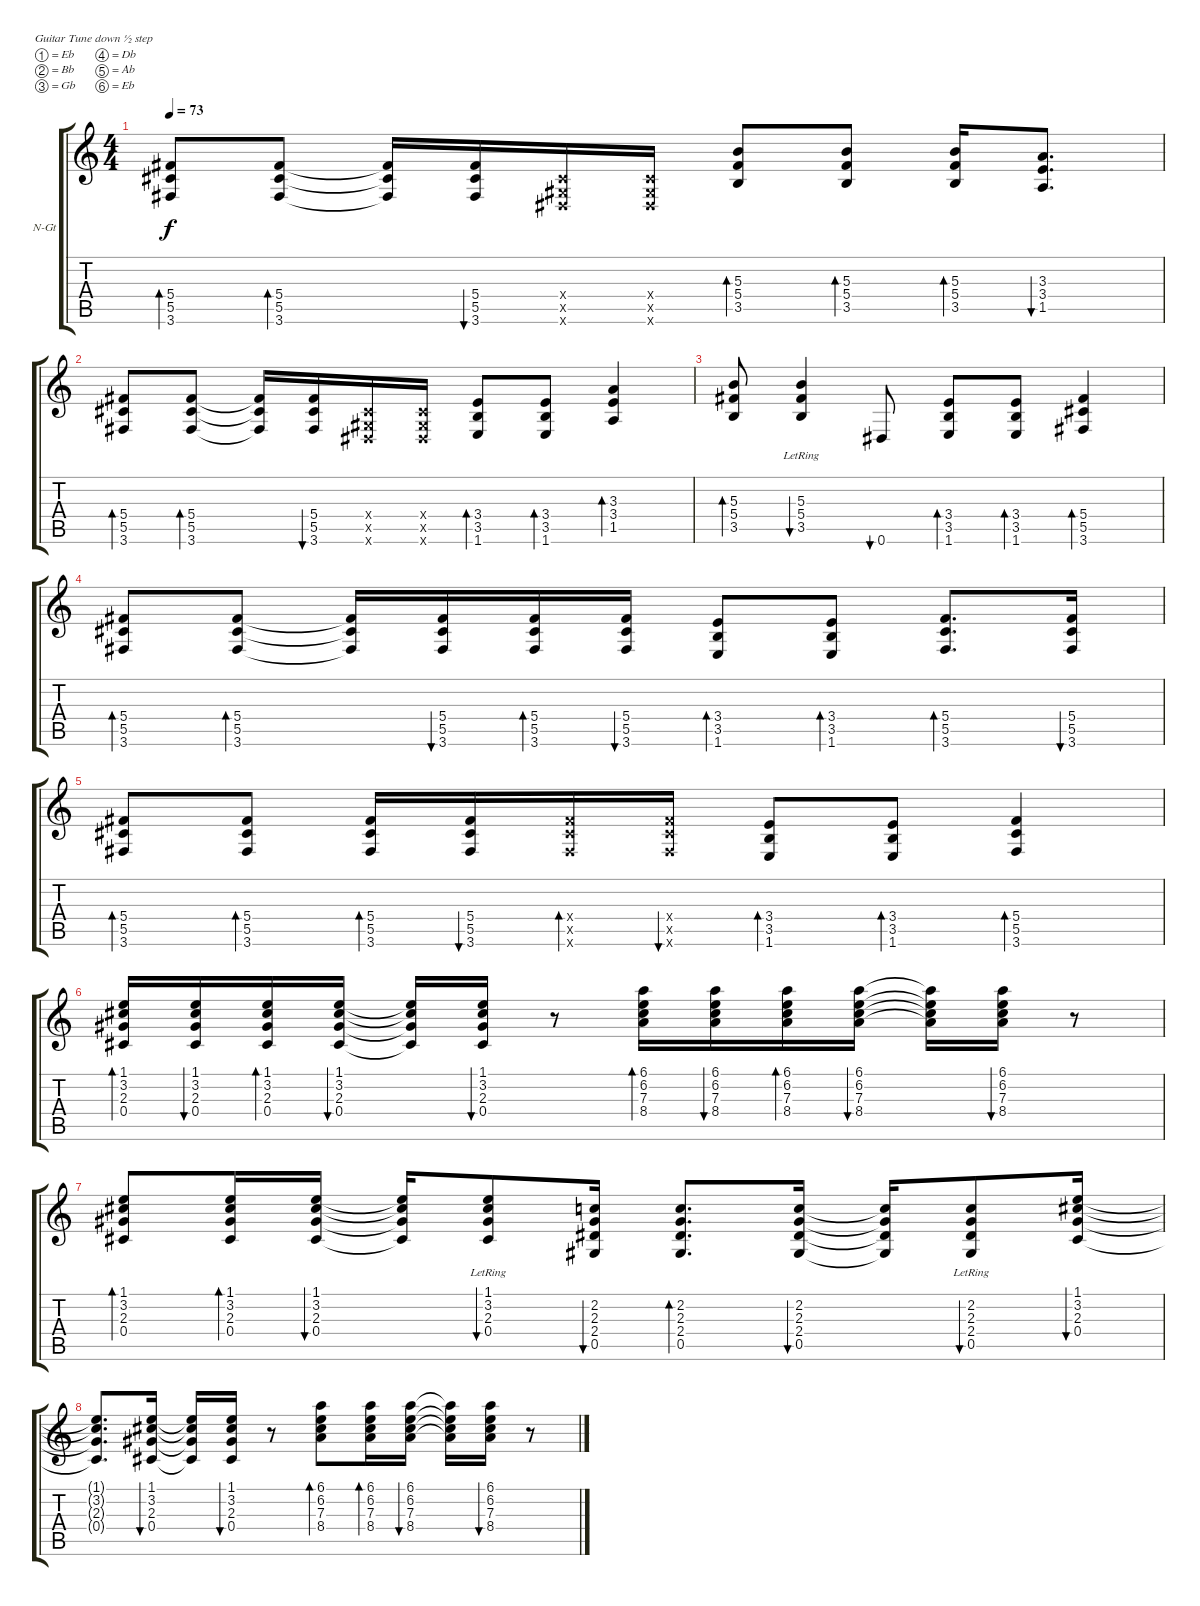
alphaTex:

\bracketExtendMode groupsimilarinstruments
\firstSystemTrackNameOrientation horizontal
\otherSystemsTrackNameOrientation horizontal
\track ("Guit 2" "N-Gt") {instrument acousticguitarnylon}
\staff {score tabs}
\tuning (Eb4 Bb3 Gb3 Db3 Ab2 Eb2)
\ts (4 4)
\tempo 73
\clef g2
\ks c
(5.4 5.5 3.6).8{bd 60 dy f} (5.4 5.5 3.6).8{bd 30} (5.4{t} 5.5{t} 3.6{t}).16 (5.4 5.5 3.6).16{bu 30} (0.4{x} 0.5{x} 0.6{x}).16 (0.4{x} 0.5{x} 0.6{x}).16 (5.3 5.4 3.5).8{bd 30} (5.3 5.4 3.5).8{bd 30} (5.3 5.4 3.5).16{bd 30} (3.3 3.4 1.5).8{d bu 30} |
(5.4 5.5 3.6).8{bd 60} (5.4 5.5 3.6).8{bd 30} (5.4{t} 5.5{t} 3.6{t}).16 (5.4 5.5 3.6).16{bu 30} (0.4{x} 0.5{x} 0.6{x}).16 (0.4{x} 0.5{x} 0.6{x}).16 (3.4 3.5 1.6).8{bd 30} (3.4 3.5 1.6).8{bd 30} (3.3 3.4 1.5).4{bd 60} |
(5.3 5.4 3.5).8{bd 30} (5.3{lr} 5.4{lr} 3.5{lr}).4{bu 30} 0.6.8{bu 30} (3.4 3.5 1.6).8{bd 30} (3.4 3.5 1.6).8{bd 30} (5.4 5.5 3.6).4{bd 60} |
(5.4 5.5 3.6).8{bd 60} (5.4 5.5 3.6).8{bd 30} (5.4{t} 5.5{t} 3.6{t}).16 (5.4 5.5 3.6).16{bu 30} (5.4 5.5 3.6).16{bd 60} (5.4 5.5 3.6).16{bu 30} (3.4 3.5 1.6).8{bd 30} (3.4 3.5 1.6).8{bd 30} (5.4 5.5 3.6).8{d bd 30} (5.4 5.5 3.6).16{bu 30} |
(5.4 5.5 3.6).8{bd 60} (5.4 5.5 3.6).8{bd 30} (5.4 5.5 3.6).16{bd 30} (5.4 5.5 3.6).16{bu 30} (5.4{x} 5.5{x} 3.6{x}).16{bd 60} (5.4{x} 5.5{x} 3.6{x}).16{bu 30} (3.4 3.5 1.6).8{bd 30} (3.4 3.5 1.6).8{bd 30} (5.4 5.5 3.6).4{bd 30} |
(1.1 3.2 2.3 0.4).16{bd 30} (1.1 3.2 2.3 0.4).16{bu 30} (1.1 3.2 2.3 0.4).16{bd 30} (1.1 3.2 2.3 0.4).16{bu 30} (1.1{t} 3.2{t} 2.3{t} 0.4{t}).16 (1.1 3.2 2.3 0.4).16{bu 30} r.8 (6.1 6.2 7.3 8.4).16{bd 30} (6.1 6.2 7.3 8.4).16{bu 30} (6.1 6.2 7.3 8.4).16{bd 30} (6.1 6.2 7.3 8.4).16{bu 60} (6.1{t} 6.2{t} 7.3{t} 8.4{t}).16 (6.1 6.2 7.3 8.4).16{bu 30} r.8 |
(1.1 3.2 2.3 0.4).8{bd 60} (1.1 3.2 2.3 0.4).16{bd 30} (1.1 3.2 2.3 0.4).16{bu 30} (1.1{t} 3.2{t} 2.3{t} 0.4{t}).16 (1.1{lr} 3.2 2.3 0.4).8{bu 30} (2.2 2.3 2.4 0.5).16{bu 30} (2.2 2.3 2.4 0.5).8{d bd 30} (2.2 2.3 2.4 0.5).16{bu 30} (2.2{t} 2.3{t} 2.4{t} 0.5{t}).16 (2.2 2.3 2.4 0.5{lr}).8{bu 30} (1.1 3.2 2.3 0.4).16{bu 30} |
(1.1{t} 3.2{t} 2.3{t} 0.4{t}).8{d} (1.1 3.2 2.3 0.4).16{bu 30} (1.1{t} 3.2{t} 2.3{t} 0.4{t}).16 (1.1 3.2 2.3 0.4).16{bu 30} r.8 (6.1 6.2 7.3 8.4).8{bd 30} (6.1 6.2 7.3 8.4).16{bd 30} (6.1 6.2 7.3 8.4).16{bu 30} (6.1{t} 6.2{t} 7.3{t} 8.4{t}).16 (6.1 6.2 7.3 8.4).16{bu 30} r.8
